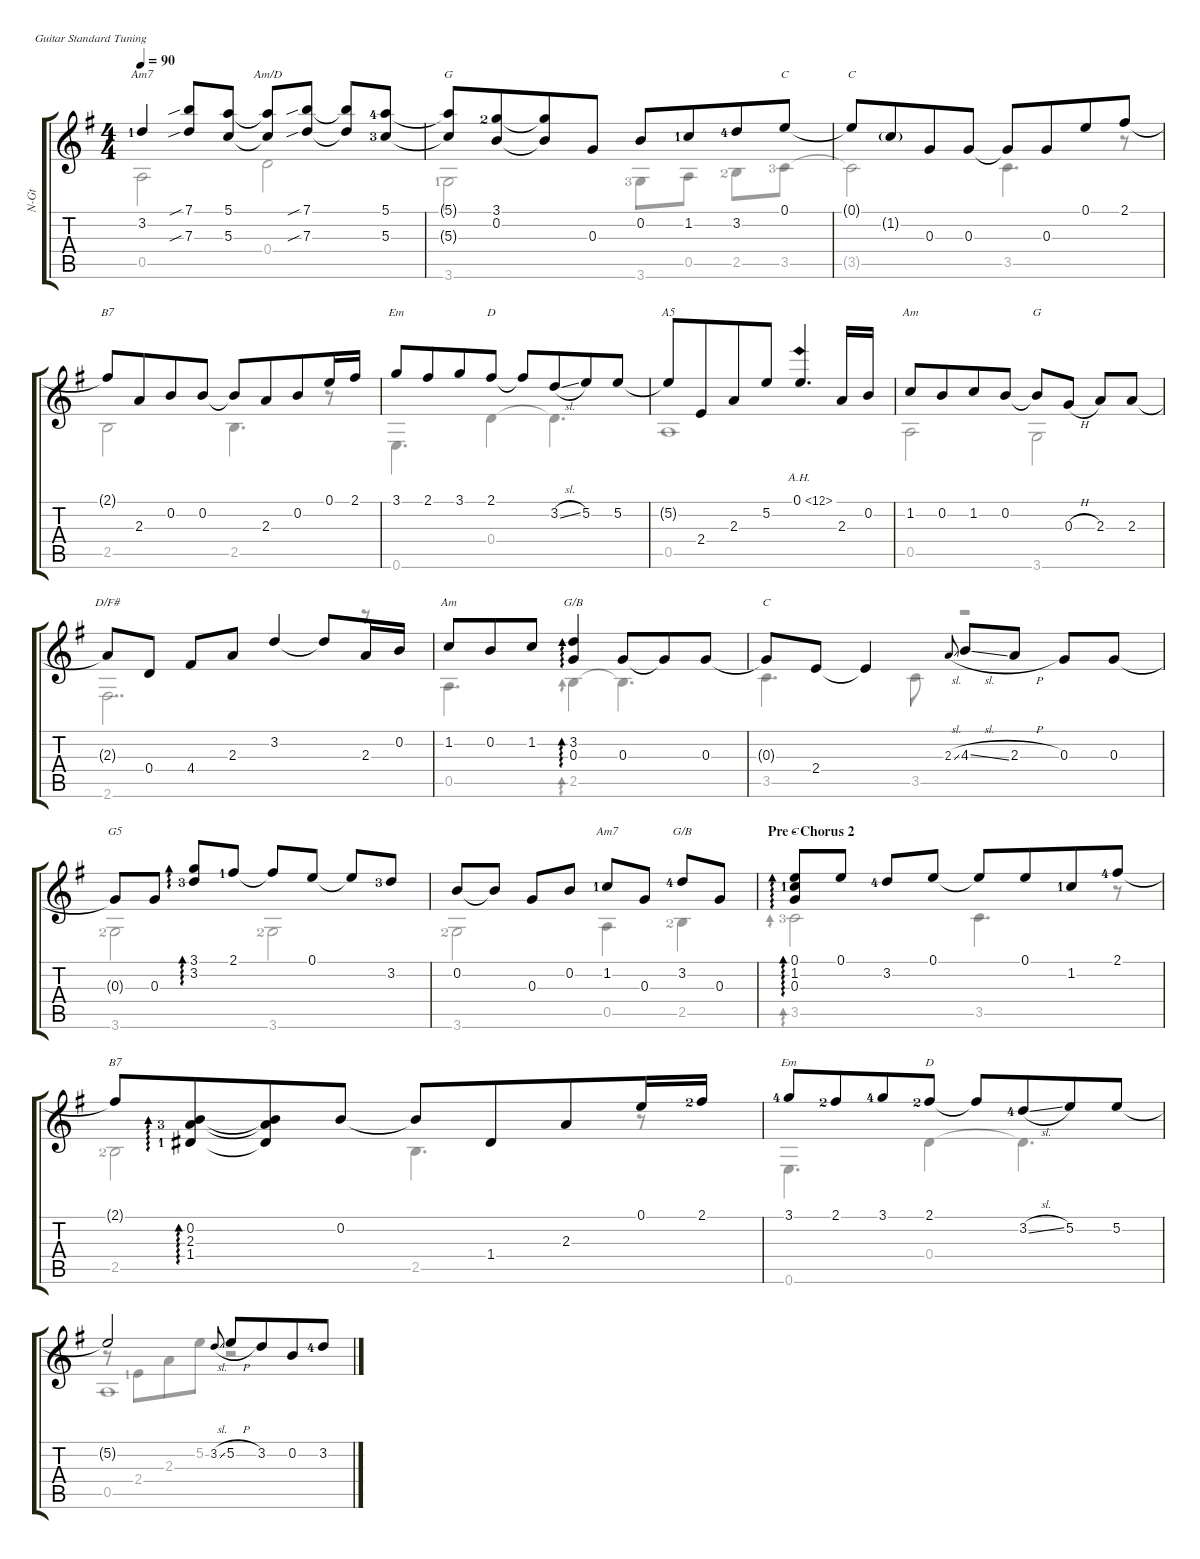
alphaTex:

\defaultSystemsLayout 4
\hideDynamics
\bracketExtendMode groupsimilarinstruments
\otherSystemsTrackNameOrientation horizontal
\defaultBarNumberDisplay Hide
\track ("Nylon Guitar" "N-Gt") {instrument acousticguitarnylon}
\staff {score tabs}
\tuning (E4 B3 G3 D3 A2 E2)
\chord ("C" 0 1 0 2 3 x)
\chord ("G" x 0 0 0 x 3) {showdiagram false}
\chord ("D " 2 x x 0 x x) {showdiagram false}
\chord ("Am7" x 1 0 2 0 x) {showdiagram false}
\chord ("Am/D" 5 5 5 0 x x) {showdiagram false}
\chord ("G" 3 0 0 0 x 3) {showdiagram false}
\chord ("C" 0 1 0 2 3 x) {showdiagram false}
\chord ("B7" 2 0 2 1 2 x) {showdiagram false}
\chord ("Em" 3 0 0 x x 0) {showdiagram false}
\chord ("A5" x 5 2 2 0 x) {showdiagram false barre 2}
\chord ("Am " x 1 x x 0 x) {showdiagram false}
\chord ("D/F#" x 3 2 4 x 2) {showdiagram false}
\chord ("G/B" x 3 0 x 2 x) {showdiagram false}
\chord ("C" x x 0 2 3 x) {showdiagram false}
\chord ("G5" 3 3 0 x x 3) {showdiagram false}
\chord ("Am7" x 1 0 x 0 x) {showdiagram false}
\voice
\ts (4 4)
\tempo 90
\clef g2
\ks g
3.2{lf 2 acc forcenatural}.4{ch "Am7" dy mf beam Up} (7.1{sib acc forcenatural} 7.3{sib acc forcenatural}).8{beam Up} (5.1{acc forcenatural} 5.3{acc forcenatural}).8{beam Up} (5.1{t acc forcenatural} 5.3{t acc forcenatural}).8{ch "Am/D" beam Up} (7.1{sib acc forcenatural} 7.3{sib acc forcenatural}).8{beam Up} (7.1{t acc forcenatural} 7.3{t acc forcenatural}).8{beam Up} (5.1{lf 5 acc forcenatural} 5.3{lf 4 acc forcenatural}).8{beam Up} |
(5.1{t acc forcenatural} 5.3{t acc forcenatural}).8{ch "G" beam Up} (3.1{lf 3 acc forcenatural} 0.2{acc forcenatural}).8{beam Up beam merge} (3.1{t acc forcenatural} 0.2{t acc forcenatural}).8{beam Up beam merge} 0.3{acc forcenatural}.8{beam Up beam split} 0.2{acc forcenatural}.8{beam Up beam merge} 1.2{lf 2 acc forcenatural}.8{beam Up beam merge} 3.2{lf 5 acc forcenatural}.8{beam Up beam merge} 0.1{acc forcenatural}.8{ch "C" beam Up beam merge} |
0.1{t acc forcenatural}.8{ch "C" beam Up beam merge} 1.2{g acc forcenatural}.8{beam Up beam merge} 0.3{acc forcenatural}.8{beam Up beam merge} 0.3{acc forcenatural}.8{beam Up beam split} 0.3{t acc forcenatural}.8{beam Up beam merge} 0.3{acc forcenatural}.8{beam Up beam merge} 0.1{acc forcenatural}.8{beam Up beam merge} 2.1{acc #}.8{beam Up beam merge} |
2.1{t acc #}.8{ch "B7" beam Up beam merge} 2.3{acc forcenatural}.8{beam Up beam merge} 0.2{acc forcenatural}.8{beam Up beam merge} 0.2{acc forcenatural}.8{beam Up beam split} 0.2{t acc forcenatural}.8{beam Up beam merge} 2.3{acc forcenatural}.8{beam Up beam merge} 0.2{acc forcenatural}.8{beam Up beam merge} 0.1{acc forcenatural}.16{beam Up beam merge} 2.1{acc #}.16{beam Up beam merge} |
3.1{acc forcenatural}.8{ch "Em" beam Up beam merge} 2.1{acc #}.8{beam Up beam merge} 3.1{acc forcenatural}.8{beam Up beam merge} 2.1{acc #}.8{ch "D " beam Up beam split} 2.1{t acc #}.8{beam Up beam merge} 3.2{sl acc forcenatural}.8{beam Up beam merge} 5.2{acc forcenatural}.8{beam Up beam merge} 5.2{acc forcenatural}.8{beam Up beam merge} |
5.2{t acc forcenatural}.8{ch "A5" beam Up beam merge} 2.4{acc forcenatural}.8{beam Up beam merge} 2.3{acc forcenatural}.8{beam Up beam merge} 5.2{acc forcenatural}.8{beam Up beam merge} 0.1{ah 12 acc forcenatural}.4{d beam Up beam merge} 2.3{acc forcenatural}.16{beam Up beam merge} 0.2{acc forcenatural}.16{beam Up beam merge} |
1.2{acc forcenatural}.8{ch "Am " beam Up beam merge} 0.2{acc forcenatural}.8{beam Up beam merge} 1.2{acc forcenatural}.8{beam Up beam merge} 0.2{acc forcenatural}.8{beam Up} 0.2{t acc forcenatural}.8{ch "G" beam Up} 0.3{h acc forcenatural}.8{beam Up} 2.3{acc forcenatural}.8{beam Up} 2.3{acc forcenatural}.8{beam Up} |
2.3{t acc forcenatural}.8{ch "D/F#" beam Up} 0.4{acc forcenatural}.8{beam Up} 4.4{acc #}.8{beam Up} 2.3{acc forcenatural}.8{beam Up} 3.2{acc forcenatural}.4{beam Up} 3.2{t acc forcenatural}.8{beam Up} 2.3{acc forcenatural}.16{beam Up} 0.2{acc forcenatural}.16{beam Up} |
1.2{acc forcenatural}.8{ch "Am " beam Up} 0.2{acc forcenatural}.8{beam Up beam merge} 1.2{acc forcenatural}.8{beam Up} (3.2{acc forcenatural} 0.3{acc forcenatural}).4{ad 0 ch "G/B" beam Up} 0.3{acc forcenatural}.8{beam Up beam merge} 0.3{t acc forcenatural}.8{beam Up} 0.3{acc forcenatural}.8{beam Up} |
0.3{t acc forcenatural}.8{ch "C" beam Up} 2.4{acc forcenatural}.8{beam Up} 2.4{t acc forcenatural}.4{beam Up} 2.3{sl acc forcenatural}.8{gr onbeat beam Up} 4.3{sl acc forcenatural}.8{beam Up} 2.3{h acc forcenatural}.8{beam Up} 0.3{acc forcenatural}.8{beam Up} 0.3{acc forcenatural}.8{beam Up} |
0.3{t acc forcenatural}.8{ch "G5" beam Up} 0.3{acc forcenatural}.8{beam Up} (3.2{lf 4 acc forcenatural} 3.1{acc forcenatural}).8{ad 0 beam Up} 2.1{lf 2 acc #}.8{beam Up} 2.1{t acc #}.8{beam Up} 0.1{acc forcenatural}.8{beam Up} 0.1{t acc forcenatural}.8{beam Up} 3.2{lf 4 acc forcenatural}.8{beam Up} |
0.2{acc forcenatural}.8{beam Up} 0.2{t acc forcenatural}.8{beam Up} 0.3{acc forcenatural}.8{beam Up} 0.2{acc forcenatural}.8{beam Up} 1.2{lf 2 acc forcenatural}.8{ch "Am7" beam Up} 0.3{acc forcenatural}.8{beam Up} 3.2{lf 5 acc forcenatural}.8{ch "G/B" beam Up} 0.3{acc forcenatural}.8{beam Up} |
\section ("" "Pre - Chorus 2")
(0.1{acc forcenatural} 1.2{lf 2 acc forcenatural} 0.3{acc forcenatural}).8{ad 0 ch "C" beam Up beam merge} 0.1{acc forcenatural}.8{beam Up} 3.2{lf 5 acc forcenatural}.8{beam Up} 0.1{acc forcenatural}.8{beam Up} 0.1{t acc forcenatural}.8{beam Up} 0.1{acc forcenatural}.8{beam Up beam merge} 1.2{lf 2 acc forcenatural}.8{beam Up} 2.1{lf 5 acc #}.8{beam Up beam merge} |
2.1{t acc #}.8{ch "B7" beam Up beam merge} (0.2{acc forcenatural} 1.4{lf 2 acc #} 2.3{lf 4 acc forcenatural}).8{ad 0 beam Up beam merge} (0.2{t acc forcenatural} 1.4{t acc #} 2.3{t acc forcenatural}).8{beam Up beam merge} 0.2{acc forcenatural}.8{beam Up beam split} 0.2{t acc forcenatural}.8{beam Up} 1.4{acc #}.8{beam Up beam merge} 2.3{acc forcenatural}.8{beam Up beam merge} 0.1{acc forcenatural}.16{beam Up beam merge} 2.1{lf 3 acc #}.16{beam Up beam merge} |
3.1{lf 5 acc forcenatural}.8{ch "Em" beam Up beam merge} 2.1{lf 3 acc #}.8{beam Up beam merge} 3.1{lf 5 acc forcenatural}.8{beam Up beam merge} 2.1{lf 3 acc #}.8{ch "D " beam Up beam split} 2.1{t acc #}.8{beam Up beam merge} 3.2{sl lf 5 acc forcenatural}.8{beam Up beam merge} 5.2{acc forcenatural}.8{beam Up beam merge} 5.2{acc forcenatural}.8{beam Up beam merge} |
5.2{t acc forcenatural}.2{beam Up beam merge} 3.2{sl acc forcenatural}.8{gr onbeat beam Up beam split} 5.2{h acc forcenatural}.8{beam Up beam merge} 3.2{acc forcenatural}.8{beam Up beam merge} 0.2{acc forcenatural}.8{beam Up beam merge} 3.2{lf 5 acc forcenatural}.8{beam Up}
\voice
\clef g2
\ottava regular
\simile none
\ks g
0.5{acc forcenatural}.2{dy mf beam Down} 0.4{acc forcenatural}.2{beam Down} |
3.6{lf 2 acc forcenatural}.2{beam Down} 3.6{lf 4 acc forcenatural}.8{beam Down} 0.5{acc forcenatural}.8{beam Down} 2.5{lf 3 acc forcenatural}.8{beam Down} 3.5{lf 4 acc forcenatural}.8{beam Down} |
3.5{t acc forcenatural}.2{beam Down} 3.5{acc forcenatural}.4{d beam Down} r.8{beam Down} |
2.5{acc forcenatural}.2{beam Down} 2.5{acc forcenatural}.4{d beam Down} r.8{beam Down} |
0.6{acc forcenatural}.4{d beam Down} 0.4{acc forcenatural}.4{beam Down} 0.4{t acc forcenatural}.4{d beam Down} |
0.5{acc forcenatural}.1{beam Down} |
0.5{acc forcenatural}.2{beam Down} 3.6{acc forcenatural}.2{beam Down} |
2.6{acc #}.2{dd beam Down} r.8{beam Down} |
0.5{acc forcenatural}.4{d beam Down} 2.5{acc forcenatural}.4{ad 0 beam Down} 2.5{t acc forcenatural}.4{d beam Down} |
3.5{acc forcenatural}.4{d beam Down} 3.5{acc forcenatural}.8{beam Down} r.2{beam Down} |
3.6{lf 3 acc forcenatural}.2{beam Down} 3.6{lf 3 acc forcenatural}.2{beam Down} |
3.6{lf 3 acc forcenatural}.2{beam Down} 0.5{acc forcenatural}.4{beam Down} 2.5{lf 3 acc forcenatural}.4{beam Down} |
3.5{lf 4 acc forcenatural}.2{ad 0 beam Down} 3.5{acc forcenatural}.4{d beam Down} r.8{beam Down} |
2.5{lf 3 acc forcenatural}.2{beam Down} 2.5{acc forcenatural}.4{d beam Down} r.8{beam Down} |
0.6{acc forcenatural}.4{d beam Down} 0.4{acc forcenatural}.4{beam Down} 0.4{t acc forcenatural}.4{d beam Down} |
0.5{acc forcenatural}.1{beam Down}
\voice
\clef g2
\ottava regular
\simile none
\ks g
|
|
|
|
|
|
|
|
|
|
|
|
|
|
|
r.8{beam Down} 2.4{lf 2 acc forcenatural}.8{beam Up beam merge} 2.3{acc forcenatural}.8{beam Up} 5.2{acc forcenatural}.8{beam Up} r.2{beam Down}
